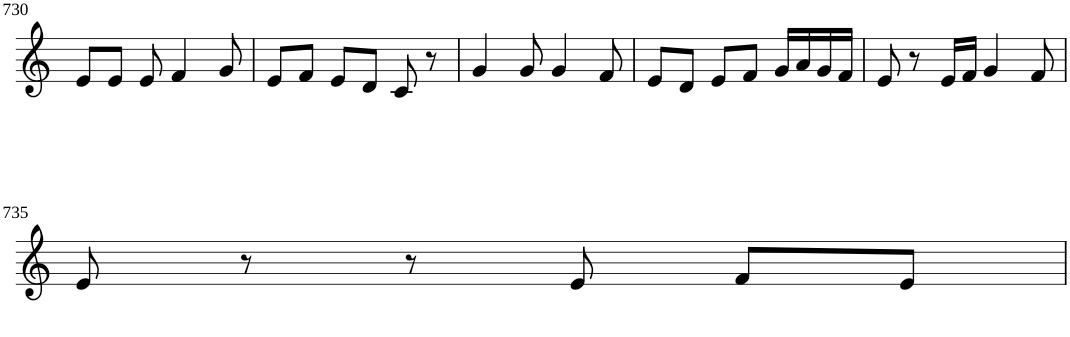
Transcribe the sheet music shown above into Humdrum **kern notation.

**kern
*part1
*staff1
*I"Violin
!!LO:PB:g=z
*clefG2
*k[]
*M3/4
=730
8e/L
8e/J
8e/
4f/
8g/
=731
8e/L
8f/J
8e/L
8d/J
8c/
8r
=732
4g/
8g/
4g/
8f/
=733
8e/L
8d/J
8e/L
8f/J
16g/LL
16a/
16g/
16f/JJ
=734
8e/
8r
16e/LL
16f/JJ
4g/
8f/
!!LO:LB:g=z
=735
8e/
8r
8r
8e/
8f/L
8e/J
=
*-
